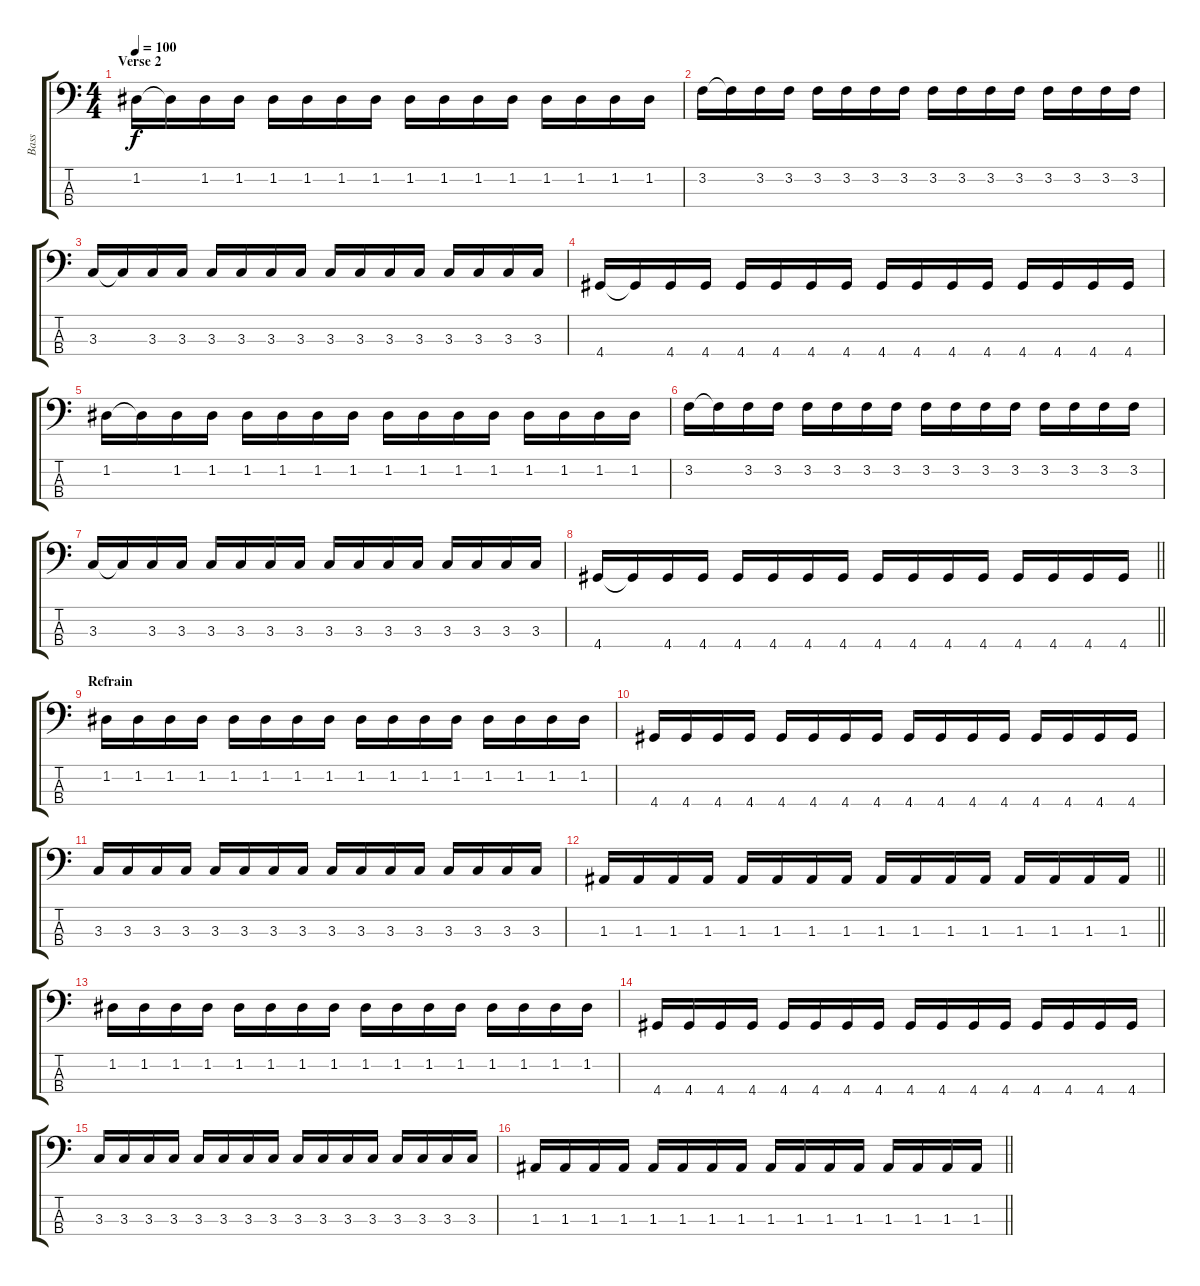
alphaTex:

\track ("Bass" "Bass") {instrument electricbasspick}
\staff {score tabs}
\tuning (G2 D2 A1 E1) {hide}
\ts (4 4)
\section ("" "Verse 2")
\tempo 100
\clef f4
\ks c
1.2.16{dy f} 1.2{t}.16 1.2.16 1.2.16 1.2.16 1.2.16 1.2.16 1.2.16 1.2.16 1.2.16 1.2.16 1.2.16 1.2.16 1.2.16 1.2.16 1.2.16 |
3.2.16 3.2{t}.16 3.2.16 3.2.16 3.2.16 3.2.16 3.2.16 3.2.16 3.2.16 3.2.16 3.2.16 3.2.16 3.2.16 3.2.16 3.2.16 3.2.16 |
3.3.16 3.3{t}.16 3.3.16 3.3.16 3.3.16 3.3.16 3.3.16 3.3.16 3.3.16 3.3.16 3.3.16 3.3.16 3.3.16 3.3.16 3.3.16 3.3.16 |
4.4.16 4.4{t}.16 4.4.16 4.4.16 4.4.16 4.4.16 4.4.16 4.4.16 4.4.16 4.4.16 4.4.16 4.4.16 4.4.16 4.4.16 4.4.16 4.4.16 |
1.2.16 1.2{t}.16 1.2.16 1.2.16 1.2.16 1.2.16 1.2.16 1.2.16 1.2.16 1.2.16 1.2.16 1.2.16 1.2.16 1.2.16 1.2.16 1.2.16 |
3.2.16 3.2{t}.16 3.2.16 3.2.16 3.2.16 3.2.16 3.2.16 3.2.16 3.2.16 3.2.16 3.2.16 3.2.16 3.2.16 3.2.16 3.2.16 3.2.16 |
3.3.16 3.3{t}.16 3.3.16 3.3.16 3.3.16 3.3.16 3.3.16 3.3.16 3.3.16 3.3.16 3.3.16 3.3.16 3.3.16 3.3.16 3.3.16 3.3.16 |
\barLineRight lightlight
4.4.16 4.4{t}.16 4.4.16 4.4.16 4.4.16 4.4.16 4.4.16 4.4.16 4.4.16 4.4.16 4.4.16 4.4.16 4.4.16 4.4.16 4.4.16 4.4.16 |
\section ("" "Refrain")
1.2.16 1.2.16 1.2.16 1.2.16 1.2.16 1.2.16 1.2.16 1.2.16 1.2.16 1.2.16 1.2.16 1.2.16 1.2.16 1.2.16 1.2.16 1.2.16 |
4.4.16 4.4.16 4.4.16 4.4.16 4.4.16 4.4.16 4.4.16 4.4.16 4.4.16 4.4.16 4.4.16 4.4.16 4.4.16 4.4.16 4.4.16 4.4.16 |
3.3.16 3.3.16 3.3.16 3.3.16 3.3.16 3.3.16 3.3.16 3.3.16 3.3.16 3.3.16 3.3.16 3.3.16 3.3.16 3.3.16 3.3.16 3.3.16 |
\barLineRight lightlight
1.3.16 1.3.16 1.3.16 1.3.16 1.3.16 1.3.16 1.3.16 1.3.16 1.3.16 1.3.16 1.3.16 1.3.16 1.3.16 1.3.16 1.3.16 1.3.16 |
1.2.16 1.2.16 1.2.16 1.2.16 1.2.16 1.2.16 1.2.16 1.2.16 1.2.16 1.2.16 1.2.16 1.2.16 1.2.16 1.2.16 1.2.16 1.2.16 |
4.4.16 4.4.16 4.4.16 4.4.16 4.4.16 4.4.16 4.4.16 4.4.16 4.4.16 4.4.16 4.4.16 4.4.16 4.4.16 4.4.16 4.4.16 4.4.16 |
3.3.16 3.3.16 3.3.16 3.3.16 3.3.16 3.3.16 3.3.16 3.3.16 3.3.16 3.3.16 3.3.16 3.3.16 3.3.16 3.3.16 3.3.16 3.3.16 |
\barLineRight lightlight
1.3.16 1.3.16 1.3.16 1.3.16 1.3.16 1.3.16 1.3.16 1.3.16 1.3.16 1.3.16 1.3.16 1.3.16 1.3.16 1.3.16 1.3.16 1.3.16
